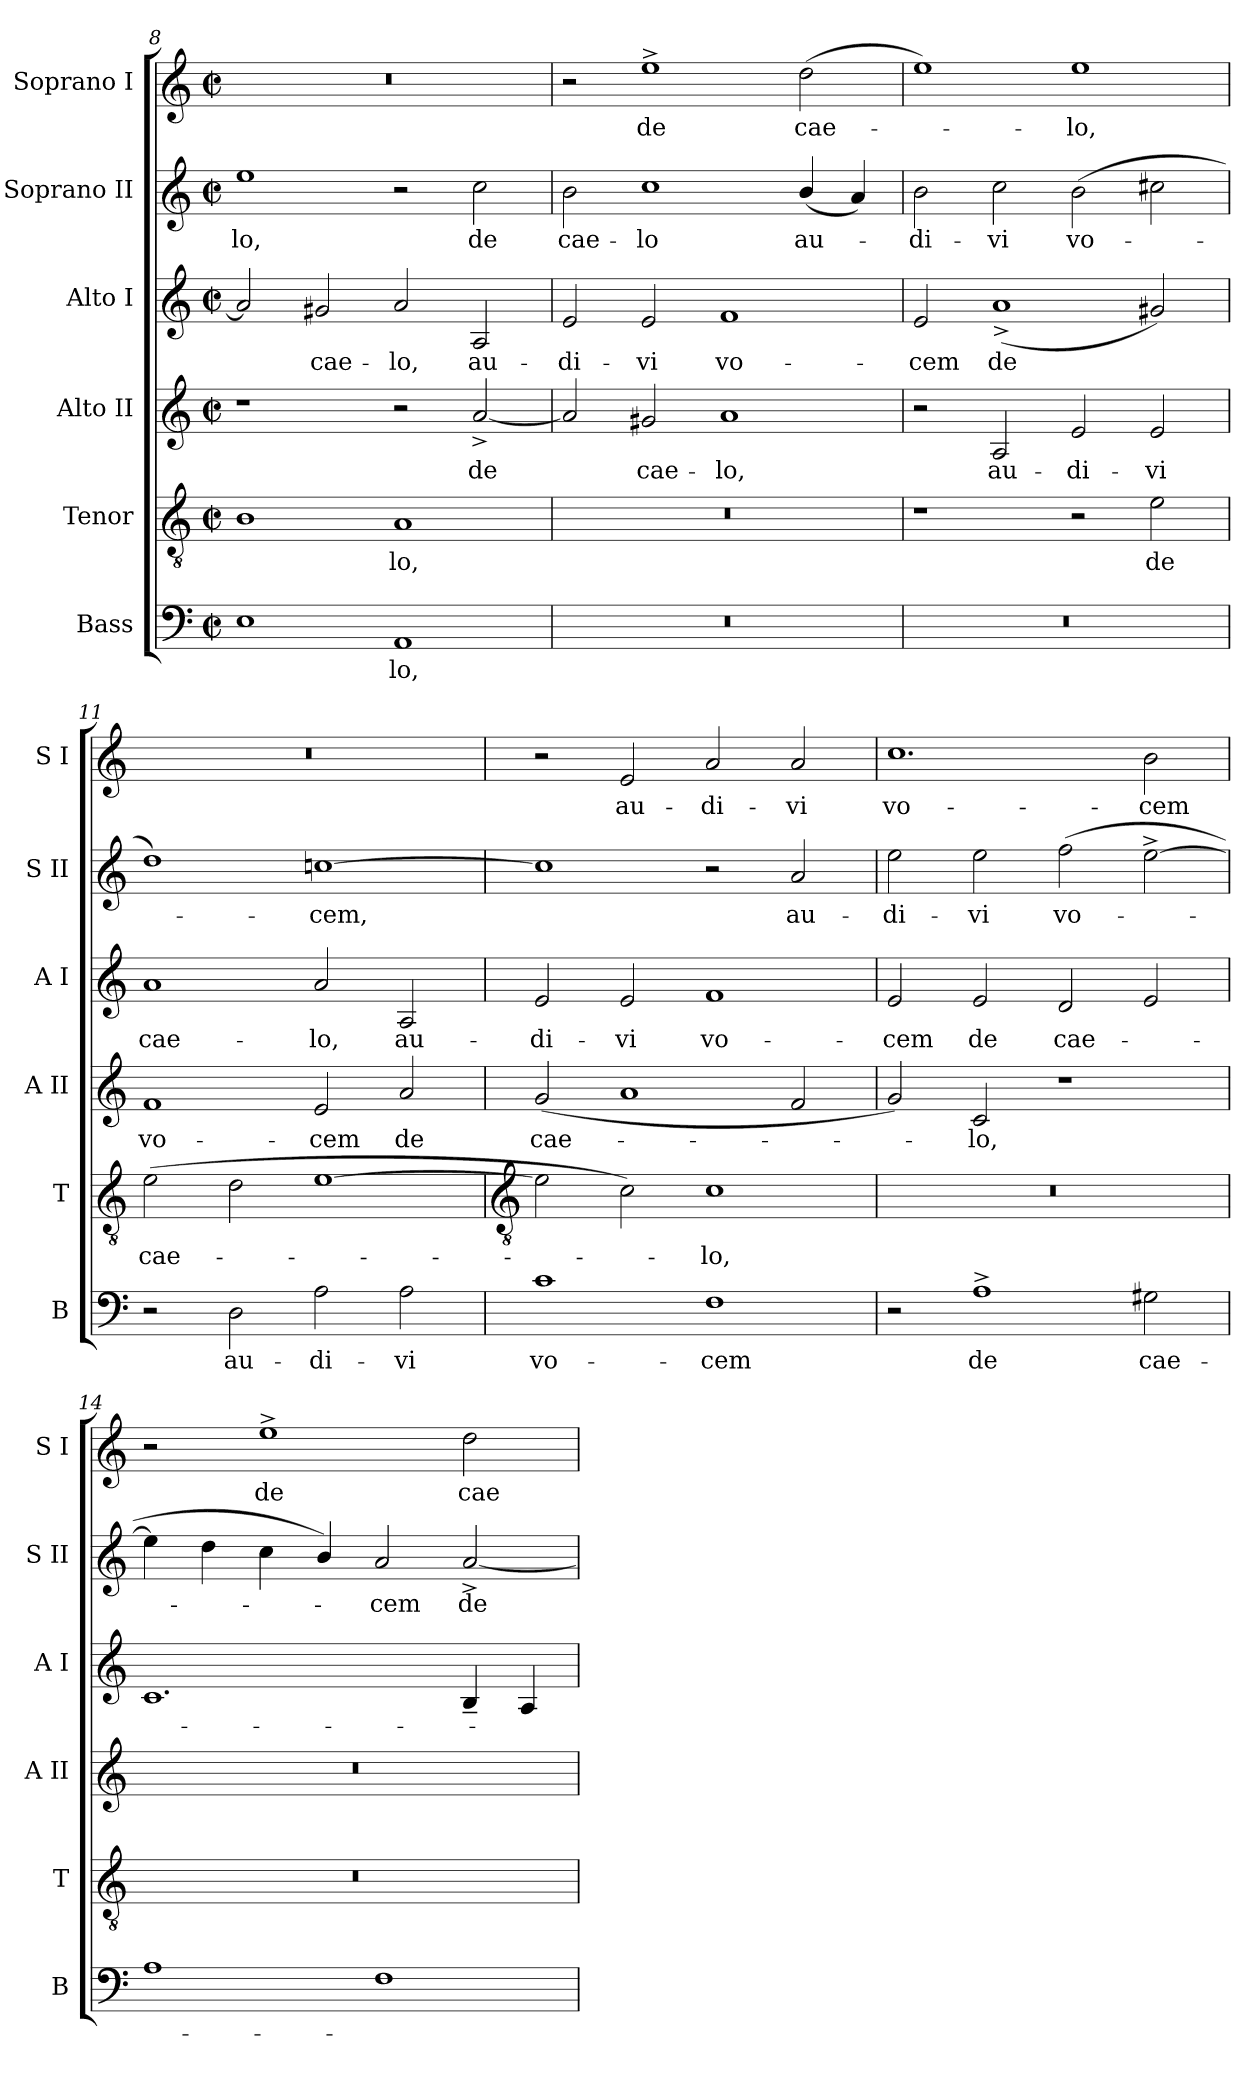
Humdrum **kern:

**kern	**text	**kern	**text	**kern	**text	**kern	**text	**kern	**text	**kern	**text
*part6	*part6	*part5	*part5	*part4	*part4	*part3	*part3	*part2	*part2	*part1	*part1
*staff6	*staff6	*staff5	*staff5	*staff4	*staff4	*staff3	*staff3	*staff2	*staff2	*staff1	*staff1
*I"Bass	*	*I"Tenor	*	*I"Alto II	*	*I"Alto I	*	*I"Soprano II	*	*I"Soprano I	*
*I'B	*	*I'T	*	*I'A II	*	*I'A I	*	*I'S II	*	*I'S I	*
*clefF4	*	*clefGv2	*	*clefG2	*	*clefG2	*	*clefG2	*	*clefG2	*
*k[]	*	*k[]	*	*k[]	*	*k[]	*	*k[]	*	*k[]	*
*C:	*	*C:	*	*C:	*	*C:	*	*C:	*	*C:	*
*M4/2	*	*M4/2	*	*M4/2	*	*M4/2	*	*M4/2	*	*M4/2	*
*met(c|)	*	*met(c|)	*	*met(c|)	*	*met(c|)	*	*met(c|)	*	*met(c|)	*
=8	=8	=8	=8	=8	=8	=8	=8	=8	=8	=8	=8
!	!	!	!	!	!	!	!	!	!LO:LY:b	!	!
1E	.	1B	.	1r	.	2a]	.	1ee	-lo,	0r	.
!	!	!	!	!	!	!	!LO:LY:b	!	!	!	!
.	.	.	.	.	.	2g#X	cae-	.	.	.	.
!	!LO:LY:b	!	!LO:LY:b	!	!	!	!LO:LY:b	!	!	!	!
1AA	lo,	1A	lo,	2r	.	2a	-lo,	2r	.	.	.
!	!	!	!	!	!LO:LY:b	!	!LO:LY:b	!	!LO:LY:b	!	!
.	.	.	.	[2a^	de	2A	au-	2cc	de	.	.
=9	=9	=9	=9	=9	=9	=9	=9	=9	=9	=9	=9
!	!	!	!	!	!	!	!LO:LY:b	!	!LO:LY:b	!	!
0r	.	0r	.	2a]	.	2e	-di-	2b	cae-	2r	.
!	!	!	!	!	!LO:LY:b	!	!LO:LY:b	!	!LO:LY:b	!	!LO:LY:b
.	.	.	.	2g#X	cae-	2e	-vi	1cc	-lo	1ee^	de
!	!	!	!	!	!LO:LY:b	!	!LO:LY:b	!	!	!	!
.	.	.	.	1a	-lo,	1f	vo-	.	.	.	.
!	!	!	!	!	!	!	!	!	!LO:LY:b	!	!LO:LY:b
.	.	.	.	.	.	.	.	(<4b/	au-	(>2dd	cae-
.	.	.	.	.	.	.	.	4a)	.	.	.
=10	=10	=10	=10	=10	=10	=10	=10	=10	=10	=10	=10
!	!	!	!	!	!	!	!LO:LY:b	!	!LO:LY:b	!	!
0r	.	1r	.	2r	.	2e	-cem	2b	di-	1ee)	.
!	!	!	!	!	!LO:LY:b	!	!LO:LY:b	!	!LO:LY:b	!	!
.	.	.	.	2A	au-	(<1a^	de	2cc	-vi	.	.
!	!	!	!	!	!LO:LY:b	!	!	!	!LO:LY:b	!	!LO:LY:b
.	.	2r	.	2e	-di-	.	.	(>2b	vo-	1ee	lo,
!	!	!	!LO:LY:b	!	!LO:LY:b	!	!	!	!	!	!
.	.	2e	de	2e	-vi	2g#X)	.	2cc#X	.	.	.
=11	=11	=11	=11	=11	=11	=11	=11	=11	=11	=11	=11
!	!	!	!LO:LY:b	!	!LO:LY:b	!	!LO:LY:b	!	!	!	!
2r	.	(>2e	cae-	1f	vo-	1a	cae-	1dd)	.	0r	.
!	!LO:LY:b	!	!	!	!	!	!	!	!	!	!
2D	au-	2d	.	.	.	.	.	.	.	.	.
!	!LO:LY:b	!	!	!	!LO:LY:b	!	!LO:LY:b	!	!LO:LY:b	!	!
2A	-di-	[1e	.	2e	-cem	2a	-lo,	[1ccn	cem,	.	.
!	!LO:LY:b	!	!	!	!LO:LY:b	!	!LO:LY:b	!	!	!	!
2A	-vi	.	.	2a	de	2A	au-	.	.	.	.
!!LO:LB:g=z
=12	=12	=12	=12	=12	=12	=12	=12	=12	=12	=12	=12
*	*	*clefGv2	*	*	*	*	*	*	*	*	*
!	!LO:LY:b	!	!	!	!LO:LY:b	!	!LO:LY:b	!	!	!	!
1c	vo-	2e]	.	(<2g	cae-	2e	-di-	1cc]	.	2r	.
!	!	!	!	!	!	!	!LO:LY:b	!	!	!	!LO:LY:b
.	.	2c)	.	1a	.	2e	-vi	.	.	2e	au-
!	!LO:LY:b	!	!LO:LY:b	!	!	!	!LO:LY:b	!	!	!	!LO:LY:b
1F	-cem	1c	lo,	.	.	1f	vo-	2r	.	2a	-di-
!	!	!	!	!	!	!	!	!	!LO:LY:b	!	!LO:LY:b
.	.	.	.	2f	.	.	.	2a	au-	2a	-vi
=13	=13	=13	=13	=13	=13	=13	=13	=13	=13	=13	=13
!	!	!	!	!	!	!	!LO:LY:b	!	!LO:LY:b	!	!LO:LY:b
2r	.	0r	.	2g)	.	2e	-cem	2ee	-di-	1.cc	vo-
!	!LO:LY:b	!	!	!	!LO:LY:b	!	!LO:LY:b	!	!LO:LY:b	!	!
1A^	de	.	.	2c	lo,	2e	de	2ee	-vi	.	.
!	!	!	!	!	!	!	!LO:LY:b	!	!LO:LY:b	!	!
.	.	.	.	1r	.	2d	cae-	(>2ff	vo-	.	.
!	!LO:LY:b	!	!	!	!	!	!	!	!	!	!LO:LY:b
2G#X	cae-	.	.	.	.	2e	.	[2ee^	.	2b	-cem
=14	=14	=14	=14	=14	=14	=14	=14	=14	=14	=14	=14
1A	.	0r	.	0r	.	1.c	.	4ee]	.	2r	.
.	.	.	.	.	.	.	.	4dd	.	.	.
!	!	!	!	!	!	!	!	!	!	!	!LO:LY:b
.	.	.	.	.	.	.	.	4cc	.	1ee^	de
.	.	.	.	.	.	.	.	4b/)	.	.	.
!	!	!	!	!	!	!	!	!	!LO:LY:b	!	!
1F	.	.	.	.	.	.	.	2a	cem	.	.
!	!	!	!	!	!	!	!	!	!LO:LY:b	!	!LO:LY:b
.	.	.	.	.	.	4B~	.	[2a^	de	2dd	cae-
.	.	.	.	.	.	4A	.	.	.	.	.
=	=	=	=	=	=	=	=	=	=	=	=
*-	*-	*-	*-	*-	*-	*-	*-	*-	*-	*-	*-
